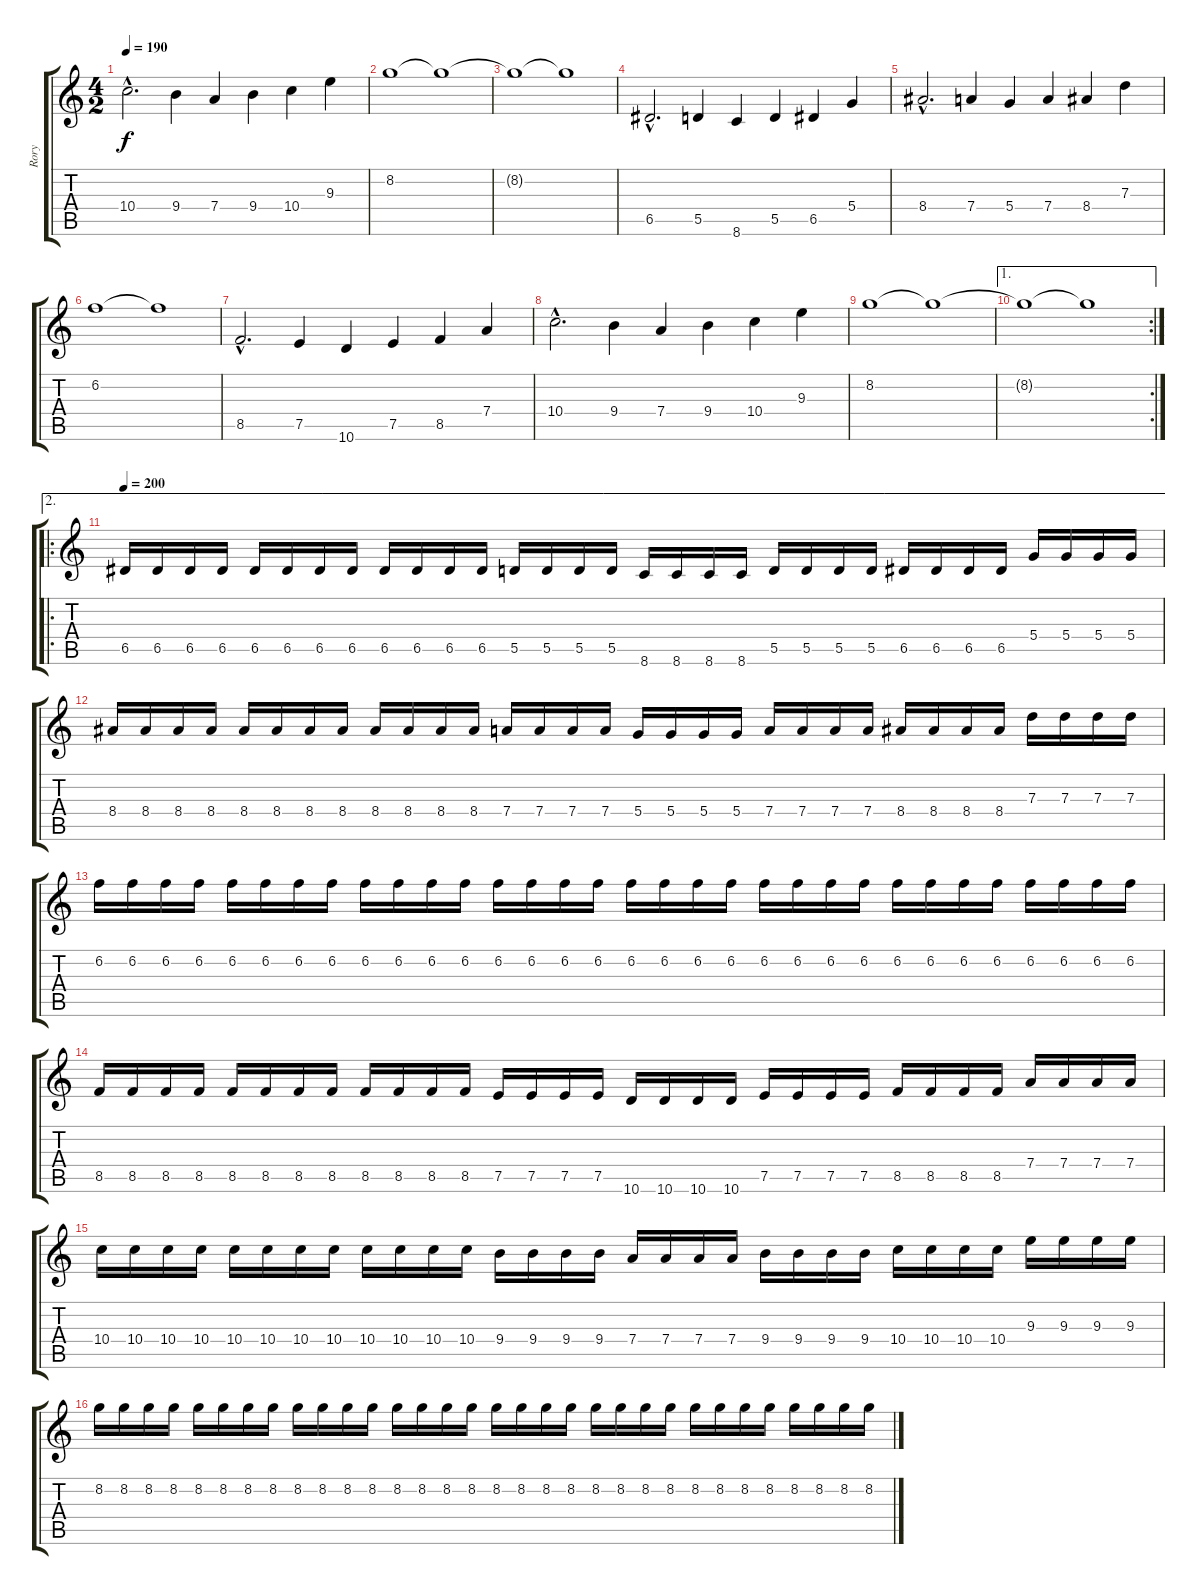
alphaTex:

\track ("Rory" "Rory") {instrument distortionguitar}
\staff {score tabs}
\tuning (E4 B3 G3 D3 A2 E2) {hide}
\ts (4 2)
\tempo 190
\clef g2
\ks c
10.4{hac}.2{d dy f} 9.4.4 7.4.4 9.4.4 10.4.4 9.3.4 |
8.2.1 8.2{t}.1 |
8.2{t}.1 8.2{t}.1 |
6.5{hac}.2{d} 5.5.4 8.6.4 5.5.4 6.5.4 5.4.4 |
8.4{hac}.2{d} 7.4.4 5.4.4 7.4.4 8.4.4 7.3.4 |
6.2.1 6.2{t}.1 |
8.5{hac}.2{d} 7.5.4 10.6.4 7.5.4 8.5.4 7.4.4 |
10.4{hac}.2{d} 9.4.4 7.4.4 9.4.4 10.4.4 9.3.4 |
8.2.1 8.2{t}.1 |
\ae 1
\rc 2
8.2{t}.1 8.2{t}.1 |
\ae 2
\ro
\tempo 200
6.5.16 6.5.16 6.5.16 6.5.16 6.5.16 6.5.16 6.5.16 6.5.16 6.5.16 6.5.16 6.5.16 6.5.16 5.5.16 5.5.16 5.5.16 5.5.16 8.6.16 8.6.16 8.6.16 8.6.16 5.5.16 5.5.16 5.5.16 5.5.16 6.5.16 6.5.16 6.5.16 6.5.16 5.4.16 5.4.16 5.4.16 5.4.16 |
8.4.16 8.4.16 8.4.16 8.4.16 8.4.16 8.4.16 8.4.16 8.4.16 8.4.16 8.4.16 8.4.16 8.4.16 7.4.16 7.4.16 7.4.16 7.4.16 5.4.16 5.4.16 5.4.16 5.4.16 7.4.16 7.4.16 7.4.16 7.4.16 8.4.16 8.4.16 8.4.16 8.4.16 7.3.16 7.3.16 7.3.16 7.3.16 |
6.2.16 6.2.16 6.2.16 6.2.16 6.2.16 6.2.16 6.2.16 6.2.16 6.2.16 6.2.16 6.2.16 6.2.16 6.2.16 6.2.16 6.2.16 6.2.16 6.2.16 6.2.16 6.2.16 6.2.16 6.2.16 6.2.16 6.2.16 6.2.16 6.2.16 6.2.16 6.2.16 6.2.16 6.2.16 6.2.16 6.2.16 6.2.16 |
8.5.16 8.5.16 8.5.16 8.5.16 8.5.16 8.5.16 8.5.16 8.5.16 8.5.16 8.5.16 8.5.16 8.5.16 7.5.16 7.5.16 7.5.16 7.5.16 10.6.16 10.6.16 10.6.16 10.6.16 7.5.16 7.5.16 7.5.16 7.5.16 8.5.16 8.5.16 8.5.16 8.5.16 7.4.16 7.4.16 7.4.16 7.4.16 |
10.4.16 10.4.16 10.4.16 10.4.16 10.4.16 10.4.16 10.4.16 10.4.16 10.4.16 10.4.16 10.4.16 10.4.16 9.4.16 9.4.16 9.4.16 9.4.16 7.4.16 7.4.16 7.4.16 7.4.16 9.4.16 9.4.16 9.4.16 9.4.16 10.4.16 10.4.16 10.4.16 10.4.16 9.3.16 9.3.16 9.3.16 9.3.16 |
8.2.16 8.2.16 8.2.16 8.2.16 8.2.16 8.2.16 8.2.16 8.2.16 8.2.16 8.2.16 8.2.16 8.2.16 8.2.16 8.2.16 8.2.16 8.2.16 8.2.16 8.2.16 8.2.16 8.2.16 8.2.16 8.2.16 8.2.16 8.2.16 8.2.16 8.2.16 8.2.16 8.2.16 8.2.16 8.2.16 8.2.16 8.2.16
